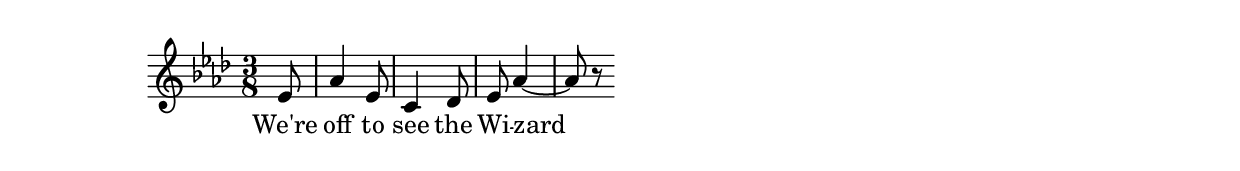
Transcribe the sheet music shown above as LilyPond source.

\relative c' {
  \key aes \major
  \partial 8
  \time 3/8
  ees8 |
  aes4 ees8 |
  c4 des8 |
  ees aes4 ~ |
  aes8 r
}
\addlyrics {
  We're off to see the Wi -- zard
}